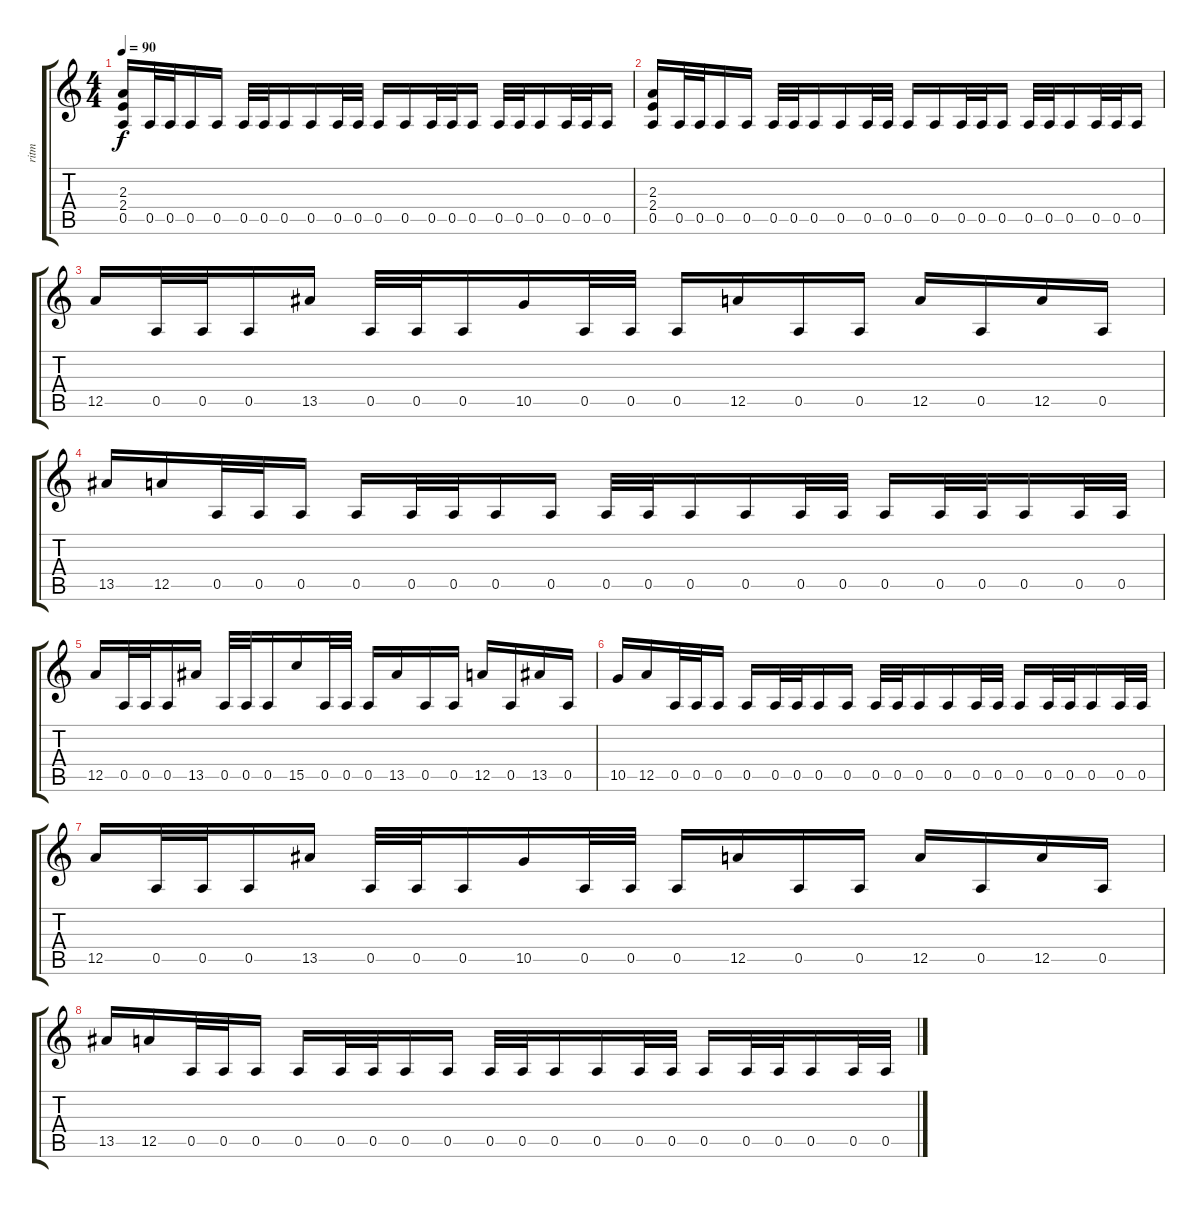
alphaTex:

\track ("ritm" "ritm") {instrument overdrivenguitar}
\staff {score tabs}
\tuning (E4 B3 G3 D3 A2 E2) {hide}
\ts (4 4)
\tempo 90
\clef g2
\ks c
(2.3 2.4 0.5).16{dy f} 0.5.32 0.5.32 0.5.16 0.5.16 0.5.32 0.5.32 0.5.16 0.5.16 0.5.32 0.5.32 0.5.16 0.5.16 0.5.32 0.5.32 0.5.16 0.5.32 0.5.32 0.5.16 0.5.32 0.5.32 0.5.16 |
(2.3 2.4 0.5).16 0.5.32 0.5.32 0.5.16 0.5.16 0.5.32 0.5.32 0.5.16 0.5.16 0.5.32 0.5.32 0.5.16 0.5.16 0.5.32 0.5.32 0.5.16 0.5.32 0.5.32 0.5.16 0.5.32 0.5.32 0.5.16 |
12.5.16 0.5.32 0.5.32 0.5.16 13.5.16 0.5.32 0.5.32 0.5.16 10.5.16 0.5.32 0.5.32 0.5.16 12.5.16 0.5.16 0.5.16 12.5.16 0.5.16 12.5.16 0.5.16 |
13.5.16 12.5.16 0.5.32 0.5.32 0.5.16 0.5.16 0.5.32 0.5.32 0.5.16 0.5.16 0.5.32 0.5.32 0.5.16 0.5.16 0.5.32 0.5.32 0.5.16 0.5.32 0.5.32 0.5.16 0.5.32 0.5.32 |
12.5.16 0.5.32 0.5.32 0.5.16 13.5.16 0.5.32 0.5.32 0.5.16 15.5.16 0.5.32 0.5.32 0.5.16 13.5.16 0.5.16 0.5.16 12.5.16 0.5.16 13.5.16 0.5.16 |
10.5.16 12.5.16 0.5.32 0.5.32 0.5.16 0.5.16 0.5.32 0.5.32 0.5.16 0.5.16 0.5.32 0.5.32 0.5.16 0.5.16 0.5.32 0.5.32 0.5.16 0.5.32 0.5.32 0.5.16 0.5.32 0.5.32 |
12.5.16 0.5.32 0.5.32 0.5.16 13.5.16 0.5.32 0.5.32 0.5.16 10.5.16 0.5.32 0.5.32 0.5.16 12.5.16 0.5.16 0.5.16 12.5.16 0.5.16 12.5.16 0.5.16 |
13.5.16 12.5.16 0.5.32 0.5.32 0.5.16 0.5.16 0.5.32 0.5.32 0.5.16 0.5.16 0.5.32 0.5.32 0.5.16 0.5.16 0.5.32 0.5.32 0.5.16 0.5.32 0.5.32 0.5.16 0.5.32 0.5.32
